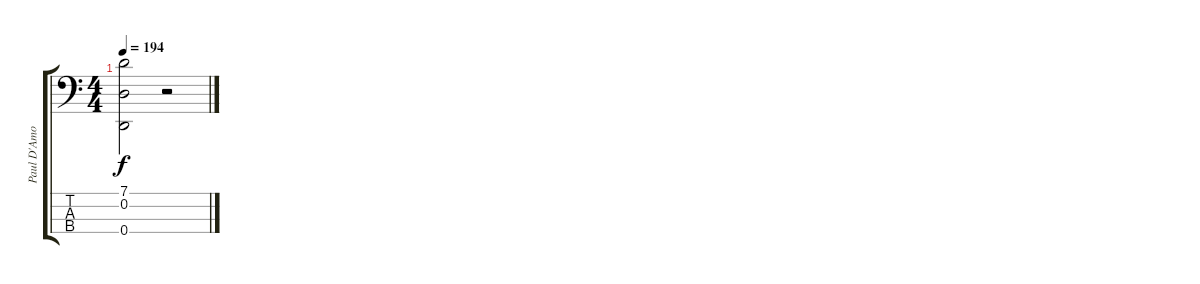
\track ("Paul D'Amour" "Paul D'Amo") {instrument electricbasspick}
\staff {score tabs}
\tuning (G2 D2 A1 D1) {hide}
\ts (4 4)
\tempo 194
\clef f4
\ks c
(7.1{t} 0.2{t} 0.4{t}).2{dy f} r.2
